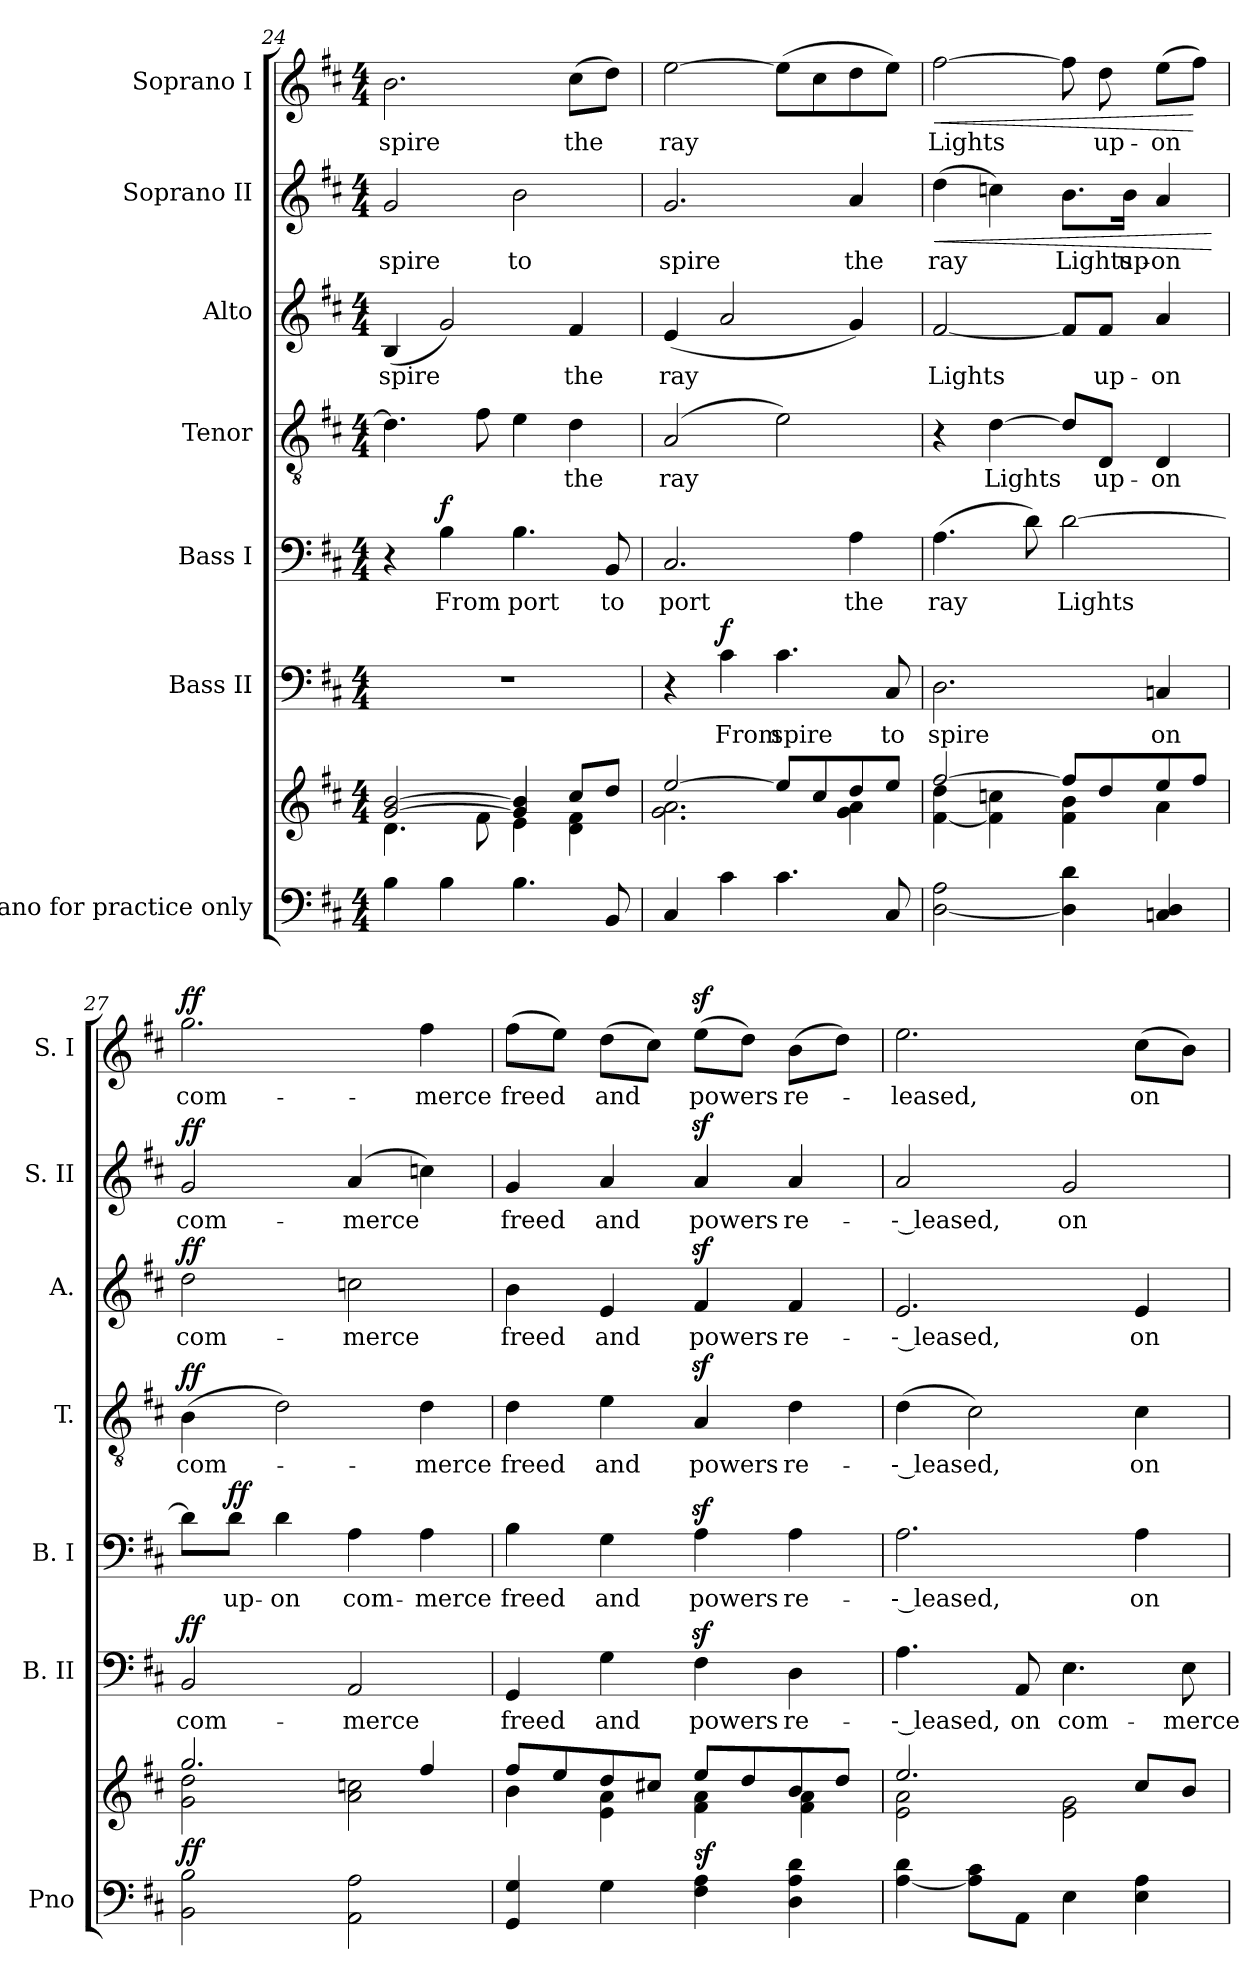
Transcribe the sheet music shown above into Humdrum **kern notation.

**kern	**kern	**dynam	**kern	**text	**dynam	**kern	**text	**dynam	**kern	**text	**dynam	**kern	**text	**dynam	**kern	**text	**dynam	**kern	**text	**dynam
*part7	*part7	*part7	*part6	*part6	*part6	*part5	*part5	*part5	*part4	*part4	*part4	*part3	*part3	*part3	*part2	*part2	*part2	*part1	*part1	*part1
*staff8	*staff7	*staff7/8	*staff6	*staff6	*staff6	*staff5	*staff5	*staff5	*staff4	*staff4	*staff4	*staff3	*staff3	*staff3	*staff2	*staff2	*staff2	*staff1	*staff1	*staff1
*I"Piano for practice only	*	*	*I"Bass II	*	*	*I"Bass I	*	*	*I"Tenor	*	*	*I"Alto	*	*	*I"Soprano II	*	*	*I"Soprano I	*	*
*I'Pno	*	*	*I'B. II	*	*	*I'B. I	*	*	*I'T.	*	*	*I'A.	*	*	*I'S. II	*	*	*I'S. I	*	*
*clefF4	*clefG2	*	*clefF4	*	*	*clefF4	*	*	*clefGv2	*	*	*clefG2	*	*	*clefG2	*	*	*clefG2	*	*
*k[f#c#]	*k[f#c#]	*	*k[f#c#]	*	*	*k[f#c#]	*	*	*k[f#c#]	*	*	*k[f#c#]	*	*	*k[f#c#]	*	*	*k[f#c#]	*	*
*M4/4	*M4/4	*	*M4/4	*	*	*M4/4	*	*	*M4/4	*	*	*M4/4	*	*	*M4/4	*	*	*M4/4	*	*
=24	=24	=24	=24	=24	=24	=24	=24	=24	=24	=24	=24	=24	=24	=24	=24	=24	=24	=24	=24	=24
*	*^	*	*	*	*	*	*	*	*	*	*	*	*	*	*	*	*	*	*	*
!	!	!	!	!	!	!	!	!	!	!	!	!	!	!LO:LY:b	!	!	!LO:LY:b	!	!	!LO:LY:b	!
4B\	[2g/ [2b/	4.d\	.	1r	.	.	4r	.	.	4.d\]	.	.	(<4B/	spire	.	2g/	spire	.	2.b\	spire	.
!	!	!	!	!	!	!	!	!LO:LY:b	!LO:DY:a	!	!	!	!	!	!	!	!	!	!	!	!
4B\	.	.	.	.	.	.	4B\	From	f	.	.	.	2g/)	.	.	.	.	.	.	.	.
.	.	8f#\	.	.	.	.	.	.	.	8f#\	.	.	.	.	.	.	.	.	.	.	.
!	!	!	!	!	!	!	!	!LO:LY:b	!	!	!	!	!	!	!	!	!LO:LY:b	!	!	!	!
4.B\	4g/] 4b/]	4e\	.	.	.	.	4.B\	port	.	4e\	.	.	.	.	.	2b\	to	.	.	.	.
!	!	!	!	!	!	!	!	!	!	!	!LO:LY:b	!	!	!LO:LY:b	!	!	!	!	!	!LO:LY:b	!
.	8cc#/L	4d\ 4f#\	.	.	.	.	.	.	.	4d\	the	.	4f#/	the	.	.	.	.	(>8cc#\L	the	.
!	!	!	!	!	!	!	!	!LO:LY:b	!	!	!	!	!	!	!	!	!	!	!	!	!
8BB/	8dd/J	.	.	.	.	.	8BB/	to	.	.	.	.	.	.	.	.	.	.	8dd\J)	.	.
!!LO:LB:g=z
=25	=25	=25	=25	=25	=25	=25	=25	=25	=25	=25	=25	=25	=25	=25	=25	=25	=25	=25	=25	=25	=25
!	!	!	!	!	!	!	!	!LO:LY:b	!	!	!LO:LY:b	!	!	!LO:LY:b	!	!	!LO:LY:b	!	!	!LO:LY:b	!
4C#/	[2ee/	2.g\ 2.a\	.	4r	.	.	2.C#/	port	.	(>2A/	ray	.	(<4e/	ray	.	2.g/	spire	.	[2ee\	ray	.
!	!	!	!	!	!LO:LY:b	!LO:DY:a	!	!	!	!	!	!	!	!	!	!	!	!	!	!	!
4c#\	.	.	.	4c#\	From	f	.	.	.	.	.	.	2a/	.	.	.	.	.	.	.	.
!	!	!	!	!	!LO:LY:b	!	!	!	!	!	!	!	!	!	!	!	!	!	!	!	!
4.c#\	8ee/L]	.	.	4.c#\	spire	.	.	.	.	2e\)	.	.	.	.	.	.	.	.	(>8ee\L]	.	.
.	8cc#/	.	.	.	.	.	.	.	.	.	.	.	.	.	.	.	.	.	8cc#\	.	.
!	!	!	!	!	!	!	!	!LO:LY:b	!	!	!	!	!	!	!	!	!LO:LY:b	!	!	!	!
.	8dd/	4g\ 4a\	.	.	.	.	4A\	the	.	.	.	.	4g/)	.	.	4a/	the	.	8dd\	.	.
!	!	!	!	!	!LO:LY:b	!	!	!	!	!	!	!	!	!	!	!	!	!	!	!	!
8C#/	8ee/J	.	.	8C#/	to	.	.	.	.	.	.	.	.	.	.	.	.	.	8ee\J)	.	.
=26	=26	=26	=26	=26	=26	=26	=26	=26	=26	=26	=26	=26	=26	=26	=26	=26	=26	=26	=26	=26	=26
!	!	!	!	!	!LO:LY:b	!	!	!LO:LY:b	!	!	!	!	!	!LO:LY:b	!	!	!LO:LY:b	!LO:HP:b	!	!LO:LY:b	!LO:HP:b
[2D\ 2A\	[2ff#/	[4f#\ 4dd\	.	2.D\	spire	.	(>4.A\	ray	.	4r	.	.	[2f#/	Lights	.	(>4dd\	ray	<	[2ff#\	Lights	<
!	!	!	!	!	!	!	!	!	!	!	!LO:LY:b	!	!	!	!	!	!	!	!	!	!
.	.	4f#\] 4ccn\	.	.	.	.	.	.	.	[4d\	Lights	.	.	.	.	4ccn\)	.	.	.	.	.
.	.	.	.	.	.	.	8d\)	.	.	.	.	.	.	.	.	.	.	.	.	.	.
!	!	!	!	!	!	!	!	!LO:LY:b	!	!	!	!	!	!	!	!	!LO:LY:b	!	!	!	!
4D\] 4d\	8ff#/L]	4f#\ 4b\	.	.	.	.	[2d\	Lights	.	8d/L]	.	.	8f#/L]	.	.	8.b\L	Lights	.	8ff#\]	.	.
!	!	!	!	!	!	!	!	!	!	!	!LO:LY:b	!	!	!LO:LY:b	!	!	!	!	!	!LO:LY:b	!
.	8dd/	.	.	.	.	.	.	.	.	8D/J	up-	.	8f#/J	up-	.	.	.	.	8dd\	up-	.
!	!	!	!	!	!	!	!	!	!	!	!	!	!	!	!	!	!LO:LY:b	!	!	!	!
.	.	.	.	.	.	.	.	.	.	.	.	.	.	.	.	16b\Jk	up-	.	.	.	.
!	!	!	!	!	!LO:LY:b	!	!	!	!	!	!LO:LY:b	!	!	!LO:LY:b	!	!	!LO:LY:b	!	!	!LO:LY:b	!
4Cn/ 4D/	8ee/	4a\	.	4Cn/	on	.	.	.	.	4D/	-on	.	4a/	-on	.	4a/	-on	.	(>8ee\L	-on	.
.	8ff#/J	.	.	.	.	.	.	.	.	.	.	.	.	.	.	.	.	.	8ff#\J)	.	[
*	*v	*v	*	*	*	*	*	*	*	*	*	*	*	*	*	*	*	*	*	*	*
.	.	.	.	.	.	.	.	.	.	.	.	.	.	.	.	.	[	.	.	.
=27	=27	=27	=27	=27	=27	=27	=27	=27	=27	=27	=27	=27	=27	=27	=27	=27	=27	=27	=27	=27
*	*^	*	*	*	*	*	*	*	*	*	*	*	*	*	*	*	*	*	*	*
!	!	!	!LO:DY:b	!	!LO:LY:b	!LO:DY:a	!	!	!	!	!LO:LY:b	!LO:DY:a	!	!LO:LY:b	!LO:DY:a	!	!LO:LY:b	!LO:DY:a	!	!LO:LY:b	!LO:DY:a
2BB\ 2B\	2.gg/	2g\ 2dd\	ff	2BB/	com-	ff	8d\L]	.	.	(>4B\	com-	ff	2dd\	com-	ff	2g/	com-	ff	2.gg\	com-	ff
!	!	!	!	!	!	!	!	!LO:LY:b	!LO:DY:a	!	!	!	!	!	!	!	!	!	!	!	!
.	.	.	.	.	.	.	8d\J	up-	ff	.	.	.	.	.	.	.	.	.	.	.	.
!	!	!	!	!	!	!	!	!LO:LY:b	!	!	!	!	!	!	!	!	!	!	!	!	!
.	.	.	.	.	.	.	4d\	-on	.	2d\)	.	.	.	.	.	.	.	.	.	.	.
!	!	!	!	!	!LO:LY:b	!	!	!LO:LY:b	!	!	!	!	!	!LO:LY:b	!	!	!LO:LY:b	!	!	!	!
2AA\ 2A\	.	2a\ 2ccn\	.	2AA/	-merce	.	4A\	com-	.	.	.	.	2ccn\	-merce	.	(>4a/	-merce	.	.	.	.
!	!	!	!	!	!	!	!	!LO:LY:b	!	!	!LO:LY:b	!	!	!	!	!	!	!	!	!LO:LY:b	!
.	4ff#/	.	.	.	.	.	4A\	-merce	.	4d\	-merce	.	.	.	.	4ccn\)	.	.	4ff#\	-merce	.
=28	=28	=28	=28	=28	=28	=28	=28	=28	=28	=28	=28	=28	=28	=28	=28	=28	=28	=28	=28	=28	=28
!	!	!	!	!	!LO:LY:b	!	!	!LO:LY:b	!	!	!LO:LY:b	!	!	!LO:LY:b	!	!	!LO:LY:b	!	!	!LO:LY:b	!
4GG/ 4G/	8ff#/L	4b\	.	4GG/	freed	.	4B\	freed	.	4d\	freed	.	4b\	freed	.	4g/	freed	.	(>8ff#\L	freed	.
.	8ee/	.	.	.	.	.	.	.	.	.	.	.	.	.	.	.	.	.	8ee\J)	.	.
!	!	!	!	!	!LO:LY:b	!	!	!LO:LY:b	!	!	!LO:LY:b	!	!	!LO:LY:b	!	!	!LO:LY:b	!	!	!LO:LY:b	!
4G\	8dd/	4e\ 4a\	.	4G\	and	.	4G\	and	.	4e\	and	.	4e/	and	.	4a/	and	.	(>8dd\L	and	.
.	8cc#X/J	.	.	.	.	.	.	.	.	.	.	.	.	.	.	.	.	.	8cc#\J)	.	.
!	!	!	!LO:DY:b	!	!LO:LY:b	!	!	!LO:LY:b	!	!	!LO:LY:b	!	!	!LO:LY:b	!	!	!LO:LY:b	!	!	!LO:LY:b	!
4F#\ 4A\	8ee/L	4f#\ 4a\	sf	4F#z>\	powers	.	4Az>\	powers	.	4Az>/	powers	.	4f#z>/	powers	.	4az>/	powers	.	(>8eez>\L	powers	.
.	8dd/	.	.	.	.	.	.	.	.	.	.	.	.	.	.	.	.	.	8dd\J)	.	.
!	!	!	!	!	!LO:LY:b	!	!	!LO:LY:b	!	!	!LO:LY:b	!	!	!LO:LY:b	!	!	!LO:LY:b	!	!	!LO:LY:b	!
4D\ 4A\ 4d\	8b/	4f#\ 4a\	.	4D\	re-	.	4A\	re-	.	4d\	re-	.	4f#/	re-	.	4a/	re-	.	(>8b\L	re-	.
.	8dd/J	.	.	.	.	.	.	.	.	.	.	.	.	.	.	.	.	.	8dd\J)	.	.
!!LO:PB:g=z
=29	=29	=29	=29	=29	=29	=29	=29	=29	=29	=29	=29	=29	=29	=29	=29	=29	=29	=29	=29	=29	=29
!	!	!	!	!	!LO:LY:b	!	!	!LO:LY:b	!	!	!LO:LY:b	!	!	!LO:LY:b	!	!	!LO:LY:b	!	!	!LO:LY:b	!
[4A\ 4d\	2.ee/	2e\ 2a\	.	4.A\	-- leased,	.	2.A\	-- leased,	.	(>4d\	-- leased,	.	2.e/	-- leased,	.	2a/	-- leased,	.	2.ee\	- leased,	.
8A\] 8c#\L	.	.	.	.	.	.	.	.	.	2c#\)	.	.	.	.	.	.	.	.	.	.	.
!	!	!	!	!	!LO:LY:b	!	!	!	!	!	!	!	!	!	!	!	!	!	!	!	!
8AA\J	.	.	.	8AA/	on	.	.	.	.	.	.	.	.	.	.	.	.	.	.	.	.
!	!	!	!	!	!LO:LY:b	!	!	!	!	!	!	!	!	!	!	!	!LO:LY:b	!	!	!	!
4E\	.	2e\ 2g\	.	4.E\	com-	.	.	.	.	.	.	.	.	.	.	2g/	on	.	.	.	.
!	!	!	!	!	!	!	!	!LO:LY:b	!	!	!LO:LY:b	!	!	!LO:LY:b	!	!	!	!	!	!LO:LY:b	!
4E\ 4A\	8cc#/L	.	.	.	.	.	4A\	on	.	4c#\	on	.	4e/	on	.	.	.	.	(>8cc#\L	on	.
!	!	!	!	!	!LO:LY:b	!	!	!	!	!	!	!	!	!	!	!	!	!	!	!	!
.	8b/J	.	.	8E\	-merce	.	.	.	.	.	.	.	.	.	.	.	.	.	8b\J)	.	.
*	*v	*v	*	*	*	*	*	*	*	*	*	*	*	*	*	*	*	*	*	*	*
=	=	=	=	=	=	=	=	=	=	=	=	=	=	=	=	=	=	=	=	=
*-	*-	*-	*-	*-	*-	*-	*-	*-	*-	*-	*-	*-	*-	*-	*-	*-	*-	*-	*-	*-
